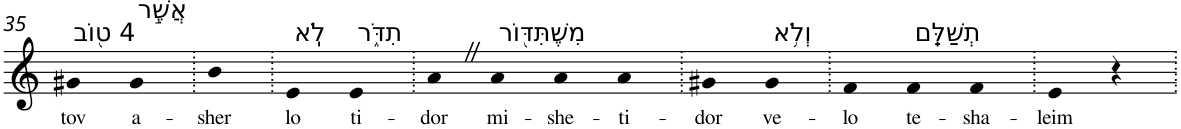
**kern	**text
*part1	*part1
*staff1	*staff1
*I"Piano	*
*I'Pno	*
!!LO:PB:g=z
*clefG2	*
*k[]	*
=35	=35
!LO:TX:a:t=4 ט֖וֹב	!
!	!LO:LY:b
4g#X	tov
!LO:TX:a:t=אֲשֶׁ֣ר	!
!	!LO:LY:b
4g#	a-
=36.	=36.
!	!LO:LY:b
4b	-sher
=37.	=37.
!LO:TX:a:t=לֹֽא	!
!	!LO:LY:b
4e	lo
!LO:TX:a:t=תִדֹּ֑ר	!
!	!LO:LY:b
4e	ti-
=38.	=38.
!	!LO:LY:b
4aZ	-dor
!LO:TX:a:t=מִשֶׁתִּדּ֖וֹר	!
!	!LO:LY:b
4a	mi-
!	!LO:LY:b
4a	-she-
!	!LO:LY:b
4a	-ti-
=39.	=39.
!	!LO:LY:b
4g#X	-dor
!LO:TX:a:t=וְלֹ֥א	!
!	!LO:LY:b
4g#	ve-
=40.	=40.
!	!LO:LY:b
4f	-lo
!LO:TX:a:t=תְשַׁלֵּֽם	!
!	!LO:LY:b
4f	te-
!	!LO:LY:b
4f	-sha-
=41.	=41.
!	!LO:LY:b
4e	-leim
4r	.
=.	=.
*-	*-
